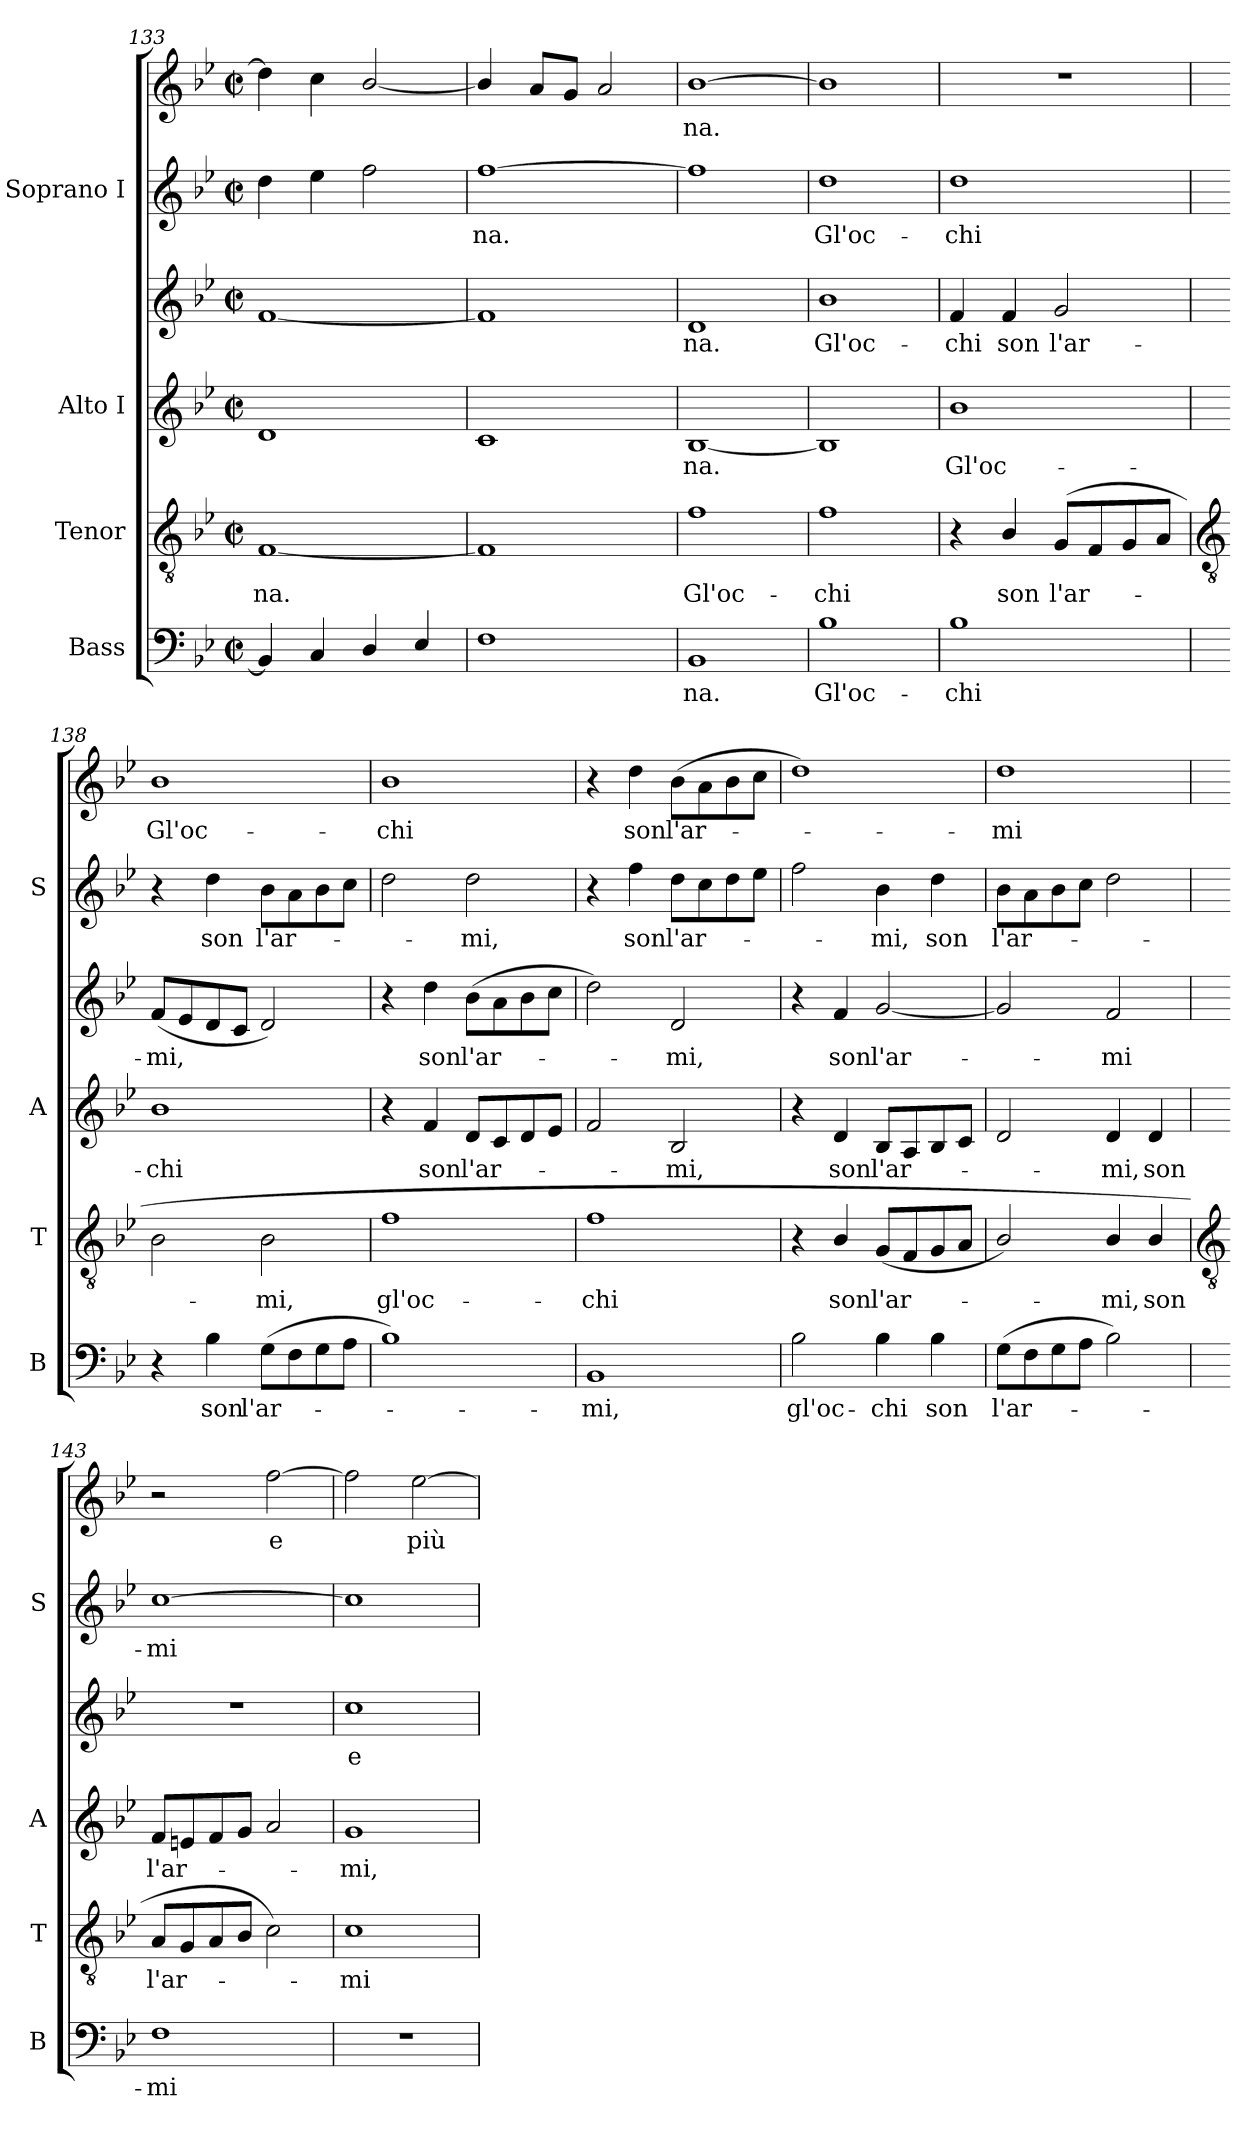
**kern	**text	**kern	**text	**kern	**text	**kern	**text	**kern	**text	**kern	**text
*part4	*part4	*part3	*part3	*part2	*part2	*part2	*part2	*part1	*part1	*part1	*part1
*staff6	*staff6	*staff5	*staff5	*staff4	*staff4	*staff3	*staff3	*staff2	*staff2	*staff1	*staff1
*I"Bass	*	*I"Tenor	*	*I"Alto I	*	*	*	*I"Soprano I	*	*	*
*I'B	*	*I'T	*	*I'A	*	*	*	*I'S	*	*	*
*clefF4	*	*clefGv2	*	*clefG2	*	*clefG2	*	*clefG2	*	*clefG2	*
*k[b-e-]	*	*k[b-e-]	*	*k[b-e-]	*	*k[b-e-]	*	*k[b-e-]	*	*k[b-e-]	*
*B-:	*	*B-:	*	*B-:	*	*B-:	*	*B-:	*	*B-:	*
*M2/2	*	*M2/2	*	*M2/2	*	*M2/2	*	*M2/2	*	*M2/2	*
*met(c|)	*	*met(c|)	*	*met(c|)	*	*met(c|)	*	*met(c|)	*	*met(c|)	*
=133	=133	=133	=133	=133	=133	=133	=133	=133	=133	=133	=133
!	!	!	!LO:LY:b	!	!	!	!	!	!	!	!
4BB-]	.	[1F	-na.	1d	.	[1f	.	4dd	.	4dd]	.
4C	.	.	.	.	.	.	.	4ee-	.	4cc	.
4D/	.	.	.	.	.	.	.	2ff	.	[2b-/	.
4E-/	.	.	.	.	.	.	.	.	.	.	.
=134	=134	=134	=134	=134	=134	=134	=134	=134	=134	=134	=134
!	!	!	!	!	!	!	!	!	!LO:LY:b	!	!
1F/	.	1F]	.	1c	.	1f]	.	[1ff	na.	4b-/]	.
.	.	.	.	.	.	.	.	.	.	8aL	.
.	.	.	.	.	.	.	.	.	.	8gJ	.
.	.	.	.	.	.	.	.	.	.	2a	.
=135	=135	=135	=135	=135	=135	=135	=135	=135	=135	=135	=135
!	!LO:LY:b	!	!LO:LY:b	!	!LO:LY:b	!	!LO:LY:b	!	!	!	!LO:LY:b
1BB-	na.	1f	Gl'oc-	[1B-	na.	1d	na.	1ff]	.	[1b-	na.
=136	=136	=136	=136	=136	=136	=136	=136	=136	=136	=136	=136
!	!LO:LY:b	!	!LO:LY:b	!	!	!	!LO:LY:b	!	!LO:LY:b	!	!
1B-	Gl'oc-	1f	-chi	1B-]	.	1b-	Gl'oc-	1dd	Gl'oc-	1b-]	.
=137	=137	=137	=137	=137	=137	=137	=137	=137	=137	=137	=137
!	!LO:LY:b	!	!	!	!LO:LY:b	!	!LO:LY:b	!	!LO:LY:b	!	!
1B-	-chi	4r	.	1b-	-Gl'oc-	4f	-chi	1dd	-chi	1r	.
!	!	!	!LO:LY:b	!	!	!	!LO:LY:b	!	!	!	!
.	.	4B-/	son	.	.	4f	son	.	.	.	.
!	!	!	!LO:LY:b	!	!	!	!LO:LY:b	!	!	!	!
.	.	(<8GL	l'ar-	.	.	2g	l'ar-	.	.	.	.
.	.	8F	.	.	.	.	.	.	.	.	.
.	.	8G	.	.	.	.	.	.	.	.	.
.	.	8AJ	.	.	.	.	.	.	.	.	.
!!LO:LB:g=z
=138	=138	=138	=138	=138	=138	=138	=138	=138	=138	=138	=138
*	*	*clefGv2	*	*	*	*	*	*	*	*	*
!	!	!	!	!	!LO:LY:b	!	!LO:LY:b	!	!	!	!LO:LY:b
4r	.	2B-	.	1b-	chi	(<8fL	-mi,	4r	.	1b-	Gl'oc-
.	.	.	.	.	.	8e-	.	.	.	.	.
!	!LO:LY:b	!	!	!	!	!	!	!	!LO:LY:b	!	!
4B-	son	.	.	.	.	8d	.	4dd	-son	.	.
.	.	.	.	.	.	8cJ	.	.	.	.	.
!	!LO:LY:b	!	!LO:LY:b	!	!	!	!	!	!LO:LY:b	!	!
(>8GL	l'ar-	2B-	mi,	.	.	2d)	.	8b-L	l'ar-	.	.
8F	.	.	.	.	.	.	.	8a	.	.	.
8G	.	.	.	.	.	.	.	8b-	.	.	.
8AJ	.	.	.	.	.	.	.	8ccJ	.	.	.
=139	=139	=139	=139	=139	=139	=139	=139	=139	=139	=139	=139
!	!	!	!LO:LY:b	!	!	!	!	!	!	!	!LO:LY:b
1B-)	.	1f	gl'oc-	4r	.	4r	.	2dd	.	1b-	chi
!	!	!	!	!	!LO:LY:b	!	!LO:LY:b	!	!	!	!
.	.	.	.	4f	son	4dd	son	.	.	.	.
!	!	!	!	!	!LO:LY:b	!	!LO:LY:b	!	!LO:LY:b	!	!
.	.	.	.	8dL	l'ar-	(>8b-L	l'ar-	2dd	mi,	.	.
.	.	.	.	8c	.	8a	.	.	.	.	.
.	.	.	.	8d	.	8b-	.	.	.	.	.
.	.	.	.	8e-J	.	8ccJ	.	.	.	.	.
=140	=140	=140	=140	=140	=140	=140	=140	=140	=140	=140	=140
!	!LO:LY:b	!	!LO:LY:b	!	!	!	!	!	!	!	!
1BB-	mi,	1f	-chi	2f	.	2dd)	.	4r	.	4r	.
!	!	!	!	!	!	!	!	!	!LO:LY:b	!	!LO:LY:b
.	.	.	.	.	.	.	.	4ff	son	4dd	son
!	!	!	!	!	!LO:LY:b	!	!LO:LY:b	!	!LO:LY:b	!	!LO:LY:b
.	.	.	.	2B-	mi,	2d	mi,	8ddL	l'ar-	(>8b-L	l'ar-
.	.	.	.	.	.	.	.	8cc	.	8a	.
.	.	.	.	.	.	.	.	8dd	.	8b-	.
.	.	.	.	.	.	.	.	8ee-J	.	8ccJ	.
=141	=141	=141	=141	=141	=141	=141	=141	=141	=141	=141	=141
!	!LO:LY:b	!	!	!	!	!	!	!	!	!	!
2B-	gl'oc-	4r	.	4r	.	4r	.	2ff	.	1dd)	.
!	!	!	!LO:LY:b	!	!LO:LY:b	!	!LO:LY:b	!	!	!	!
.	.	4B-/	son	4d	son	4f	son	.	.	.	.
!	!LO:LY:b	!	!LO:LY:b	!	!LO:LY:b	!	!LO:LY:b	!	!LO:LY:b	!	!
4B-	-chi	(<8GL	l'ar-	8B-L	l'ar-	[2g	l'ar-	4b-	mi,	.	.
.	.	8F	.	8A	.	.	.	.	.	.	.
!	!LO:LY:b	!	!	!	!	!	!	!	!LO:LY:b	!	!
4B-	son	8G	.	8B-	.	.	.	4dd	son	.	.
.	.	8AJ	.	8cJ	.	.	.	.	.	.	.
=142	=142	=142	=142	=142	=142	=142	=142	=142	=142	=142	=142
!	!LO:LY:b	!	!	!	!	!	!	!	!LO:LY:b	!	!LO:LY:b
(>8GL	l'ar-	2B-/)	.	2d	.	2g]	.	8b-L	l'ar-	1dd	mi
8F	.	.	.	.	.	.	.	8a	.	.	.
8G	.	.	.	.	.	.	.	8b-	.	.	.
8AJ	.	.	.	.	.	.	.	8ccJ	.	.	.
!	!	!	!LO:LY:b	!	!LO:LY:b	!	!LO:LY:b	!	!	!	!
2B-)	.	4B-/	mi,	4d	mi,	2f	mi	2dd	.	.	.
!	!	!	!LO:LY:b	!	!LO:LY:b	!	!	!	!	!	!
.	.	4B-/	son	4d	son	.	.	.	.	.	.
!!LO:LB:g=z
=143	=143	=143	=143	=143	=143	=143	=143	=143	=143	=143	=143
*	*	*clefGv2	*	*	*	*	*	*	*	*	*
!	!LO:LY:b	!	!LO:LY:b	!	!LO:LY:b	!	!	!	!LO:LY:b	!	!
1F	mi	8AL	l'ar-	8fL	l'ar-	1r	.	[1cc	mi	2r	.
.	.	8G	.	8en	.	.	.	.	.	.	.
.	.	8A	.	8f	.	.	.	.	.	.	.
.	.	8B-J	.	8gJ	.	.	.	.	.	.	.
!	!	!	!	!	!	!	!	!	!	!	!LO:LY:b
.	.	2c)	.	2a	.	.	.	.	.	[2ff	e
=144	=144	=144	=144	=144	=144	=144	=144	=144	=144	=144	=144
!	!	!	!LO:LY:b	!	!LO:LY:b	!	!LO:LY:b	!	!	!	!
1r	.	1c	mi	1g	mi,	1cc	e	1cc]	.	2ff]	.
!	!	!	!	!	!	!	!	!	!	!	!LO:LY:b
.	.	.	.	.	.	.	.	.	.	[2ee-	più
=	=	=	=	=	=	=	=	=	=	=	=
*-	*-	*-	*-	*-	*-	*-	*-	*-	*-	*-	*-
